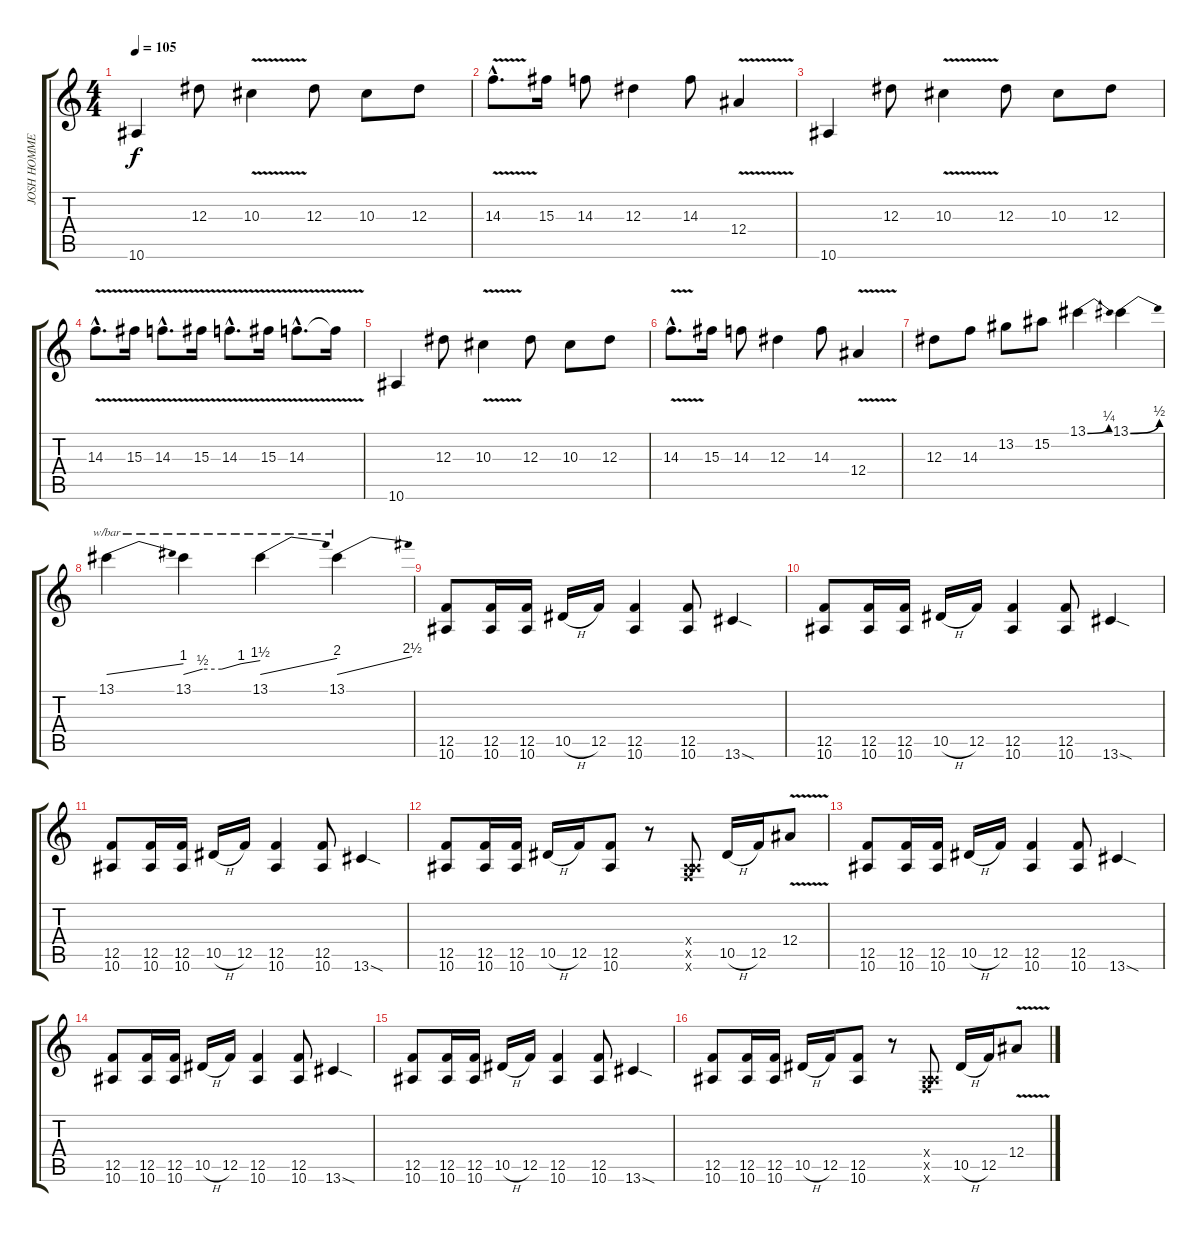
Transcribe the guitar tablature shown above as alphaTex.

\track ("JOSH HOMME -  GUITAR" "JOSH HOMME") {instrument overdrivenguitar}
\staff {score tabs}
\tuning (C4 G3 Eb3 Bb2 F2 C2) {hide}
\ts (4 4)
\tempo 105
\clef g2
\ks c
10.6.4{dy f} 12.3.8 10.3{v}.4 12.3.8 10.3.8 12.3.8 |
14.3{v hac}.8{d} 15.3.16 14.3.8 12.3.4 14.3.8 12.4{v}.4 |
10.6.4 12.3.8 10.3{v}.4 12.3.8 10.3.8 12.3.8 |
14.3{v hac}.8{d} 15.3{v}.16 14.3{v hac}.8{d} 15.3{v}.16 14.3{v hac}.8{d} 15.3{v}.16 14.3{v hac}.8{d} 14.3{t}.16 |
10.6.4 12.3.8 10.3{v}.4 12.3.8 10.3.8 12.3.8 |
14.3{v hac}.8{d} 15.3.16 14.3.8 12.3.4 14.3.8 12.4{v}.4 |
12.3.8 14.3.8 13.2.8 15.2.8 13.1{be (bend 0 0 60 1)}.4 13.1{be (bend 0 0 60 2)}.4 |
13.1.4{tbe (dive default 0 0 60 4)} 13.1.4{tbe (custom default 0 0 15 2 30 2 45 4 60 6)} 13.1.4{tbe (dive default 0 0 60 8)} 13.1.4{tbe (dive default 0 0 60 10)} |
(12.5 10.6).8 (12.5 10.6).16 (12.5 10.6).16 10.5{h}.16 12.5.16 (12.5 10.6).4 (12.5 10.6).8 13.6{sod}.4 |
(12.5 10.6).8 (12.5 10.6).16 (12.5 10.6).16 10.5{h}.16 12.5.16 (12.5 10.6).4 (12.5 10.6).8 13.6{sod}.4 |
(12.5 10.6).8 (12.5 10.6).16 (12.5 10.6).16 10.5{h}.16 12.5.16 (12.5 10.6).4 (12.5 10.6).8 13.6{sod}.4 |
(12.5 10.6).8 (12.5 10.6).16 (12.5 10.6).16 10.5{h}.16 12.5.16 (12.5 10.6).8 r.8 (0.4{x} 0.5{x} 10.6{x}).8 10.5{h}.16 12.5.16 12.4{v}.8 |
(12.5 10.6).8 (12.5 10.6).16 (12.5 10.6).16 10.5{h}.16 12.5.16 (12.5 10.6).4 (12.5 10.6).8 13.6{sod}.4 |
(12.5 10.6).8 (12.5 10.6).16 (12.5 10.6).16 10.5{h}.16 12.5.16 (12.5 10.6).4 (12.5 10.6).8 13.6{sod}.4 |
(12.5 10.6).8 (12.5 10.6).16 (12.5 10.6).16 10.5{h}.16 12.5.16 (12.5 10.6).4 (12.5 10.6).8 13.6{sod}.4 |
(12.5 10.6).8 (12.5 10.6).16 (12.5 10.6).16 10.5{h}.16 12.5.16 (12.5 10.6).8 r.8 (0.4{x} 0.5{x} 10.6{x}).8 10.5{h}.16 12.5.16 12.4{v}.8
